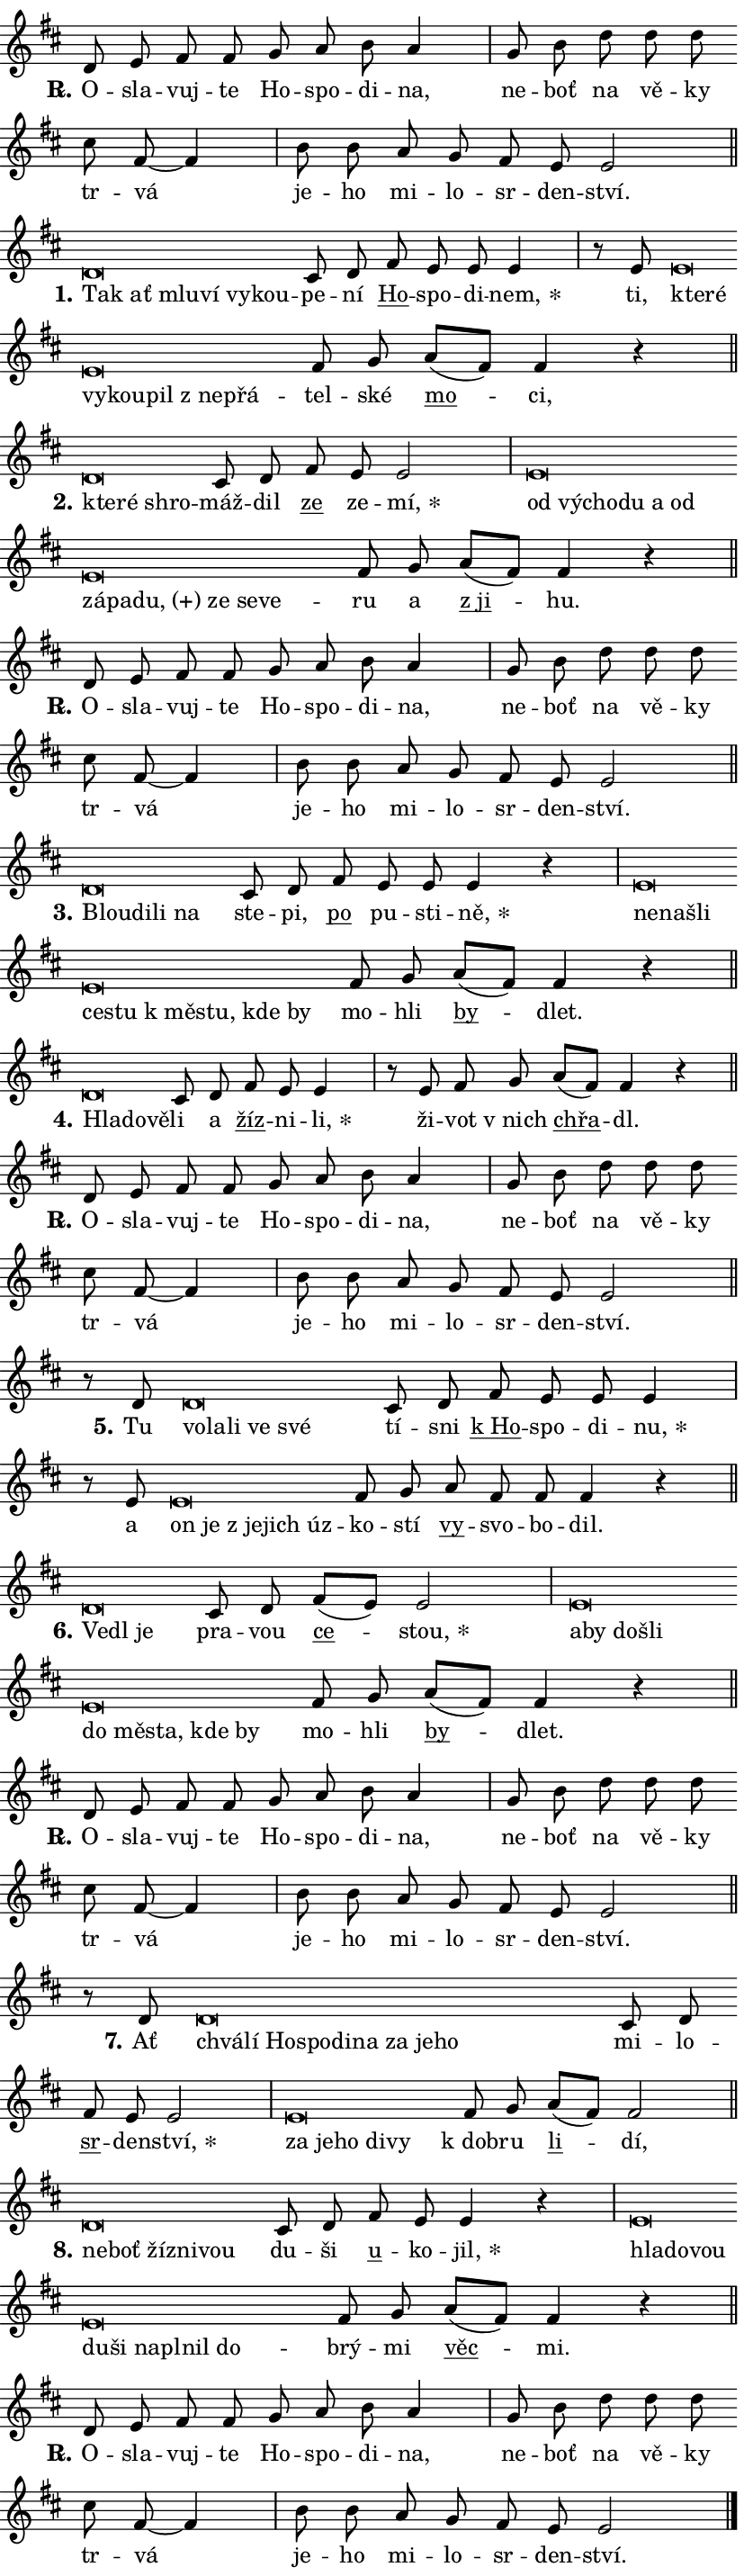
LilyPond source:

\version "2.24.0"
\header { tagline = "" }
\paper {
  indent = 0\cm
  top-margin = 0\cm
  right-margin = 0.13\cm % to fit lyric hyphens
  bottom-margin = 0\cm
  left-margin = 0\cm
  paper-width = 14\cm
  page-breaking = #ly:one-page-breaking
  system-system-spacing.basic-distance = #11
  score-system-spacing.basic-distance = #11
  ragged-last = ##f
}


%% Author: Thomas Morley
%% https://lists.gnu.org/archive/html/lilypond-user/2020-05/msg00002.html
#(define (line-position grob)
"Returns position of @var[grob} in current system:
   @code{'start}, if at first time-step
   @code{'end}, if at last time-step
   @code{'middle} otherwise
"
  (let* ((col (ly:item-get-column grob))
         (ln (ly:grob-object col 'left-neighbor))
         (rn (ly:grob-object col 'right-neighbor))
         (col-to-check-left (if (ly:grob? ln) ln col))
         (col-to-check-right (if (ly:grob? rn) rn col))
         (break-dir-left
           (and
             (ly:grob-property col-to-check-left 'non-musical #f)
             (ly:item-break-dir col-to-check-left)))
         (break-dir-right
           (and
             (ly:grob-property col-to-check-right 'non-musical #f)
             (ly:item-break-dir col-to-check-right))))
        (cond ((eqv? 1 break-dir-left) 'start)
              ((eqv? -1 break-dir-right) 'end)
              (else 'middle))))

#(define (tranparent-at-line-position vctor)
  (lambda (grob)
  "Relying on @code{line-position} select the relevant enry from @var{vctor}.
Used to determine transparency,"
    (case (line-position grob)
      ((end) (not (vector-ref vctor 0)))
      ((middle) (not (vector-ref vctor 1)))
      ((start) (not (vector-ref vctor 2))))))

noteHeadBreakVisibility =
#(define-music-function (break-visibility)(vector?)
"Makes @code{NoteHead}s transparent relying on @var{break-visibility}"
#{
  \override NoteHead.transparent =
    #(tranparent-at-line-position break-visibility)
#})

#(define delete-ledgers-for-transparent-note-heads
  (lambda (grob)
    "Reads whether a @code{NoteHead} is transparent.
If so this @code{NoteHead} is removed from @code{'note-heads} from
@var{grob}, which is supposed to be @code{LedgerLineSpanner}.
As a result ledgers are not printed for this @code{NoteHead}"
    (let* ((nhds-array (ly:grob-object grob 'note-heads))
           (nhds-list
             (if (ly:grob-array? nhds-array)
                 (ly:grob-array->list nhds-array)
                 '()))
           ;; Relies on the transparent-property being done before
           ;; Staff.LedgerLineSpanner.after-line-breaking is executed.
           ;; This is fragile ...
           (to-keep
             (remove
               (lambda (nhd)
                 (ly:grob-property nhd 'transparent #f))
               nhds-list)))
      ;; TODO find a better method to iterate over grob-arrays, similiar
      ;; to filter/remove etc for lists
      ;; For now rebuilt from scratch
      (set! (ly:grob-object grob 'note-heads)  '())
      (for-each
        (lambda (nhd)
          (ly:pointer-group-interface::add-grob grob 'note-heads nhd))
        to-keep))))

squashNotes = {
  \override NoteHead.X-extent = #'(-0.2 . 0.2)
  \override NoteHead.Y-extent = #'(-0.75 . 0)
  \override NoteHead.stencil =
    #(lambda (grob)
       (let ((pos (ly:grob-property grob 'staff-position)))
         (begin
           (if (< pos -7) (display "ERROR: Lower brevis then expected\n") (display ""))
           (if (<= pos -6) ly:text-interface::print ly:note-head::print))))
}
unSquashNotes = {
  \revert NoteHead.X-extent
  \revert NoteHead.Y-extent
  \revert NoteHead.stencil
}

hideNotes = \noteHeadBreakVisibility #begin-of-line-visible
unHideNotes = \noteHeadBreakVisibility #all-visible

% work-around for resetting accidentals
% https://lilypond.org/doc/v2.23/Documentation/notation/displaying-rhythms#unmetered-music
cadenzaMeasure = {
  \cadenzaOff
  \partial 1024 s1024
  \cadenzaOn
}

#(define-markup-command (accent layout props text) (markup?)
  "Underline accented syllable"
  (interpret-markup layout props
    #{\markup \override #'(offset . 4.3) \underline { #text }#}))

responsum = \markup \concat {
  "R" \hspace #-1.05 \path #0.1 #'((moveto 0 0.07) (lineto 0.9 0.8)) \hspace #0.05 "."
}

spaceSize = #0.6828661417322834 % exact space size for TeX Gyre Schola

\layout {
  \context {
    \Staff
    \remove "Time_signature_engraver"
    \override LedgerLineSpanner.after-line-breaking = #delete-ledgers-for-transparent-note-heads
  }
  \context {
    \Lyrics {
      \override LyricSpace.minimum-distance = \spaceSize
      \override LyricText.font-name = #"TeX Gyre Schola"
      \override LyricText.font-size = 1
      \override StanzaNumber.font-name = #"TeX Gyre Schola Bold"
      \override StanzaNumber.font-size = 1
    }
  }
  \context {
    \Score 
    \override NoteHead.text =
      #(lambda (grob) 
        (let ((pos (ly:grob-property grob 'staff-position)))
          #{\markup {
            \combine
              \halign #-0.55 \raise #(if (= pos -6) 0 0.5) \override #'(thickness . 2) \draw-line #'(3.2 . 0)
              \musicglyph "noteheads.sM1"
          }#}))
  }
}

% magnetic-lyrics.ily
%
%   written by
%     Jean Abou Samra <jean@abou-samra.fr>
%     Werner Lemberg <wl@gnu.org>
%
%   adapted by
%     Jiri Hon <jiri.hon@gmail.com>
%
% Version 2022-Apr-15

% https://www.mail-archive.com/lilypond-user@gnu.org/msg149350.html

#(define (Left_hyphen_pointer_engraver context)
   "Collect syllable-hyphen-syllable occurrences in lyrics and store
them in properties.  This engraver only looks to the left.  For
example, if the lyrics input is @code{foo -- bar}, it does the
following.

@itemize @bullet
@item
Set the @code{text} property of the @code{LyricHyphen} grob between
@q{foo} and @q{bar} to @code{foo}.

@item
Set the @code{left-hyphen} property of the @code{LyricText} grob with
text @q{foo} to the @code{LyricHyphen} grob between @q{foo} and
@q{bar}.
@end itemize

Use this auxiliary engraver in combination with the
@code{lyric-@/text::@/apply-@/magnetic-@/offset!} hook."
   (let ((hyphen #f)
         (text #f))
     (make-engraver
      (acknowledgers
       ((lyric-syllable-interface engraver grob source-engraver)
        (set! text grob)))
      (end-acknowledgers
       ((lyric-hyphen-interface engraver grob source-engraver)
        ;(when (not (grob::has-interface grob 'lyric-space-interface))
          (set! hyphen grob)));)
      ((stop-translation-timestep engraver)
       (when (and text hyphen)
         (ly:grob-set-object! text 'left-hyphen hyphen))
       (set! text #f)
       (set! hyphen #f)))))

#(define (lyric-text::apply-magnetic-offset! grob)
   "If the space between two syllables is less than the value in
property @code{LyricText@/.details@/.squash-threshold}, move the right
syllable to the left so that it gets concatenated with the left
syllable.

Use this function as a hook for
@code{LyricText@/.after-@/line-@/breaking} if the
@code{Left_@/hyphen_@/pointer_@/engraver} is active."
   (let ((hyphen (ly:grob-object grob 'left-hyphen #f)))
     (when hyphen
       (let ((left-text (ly:spanner-bound hyphen LEFT)))
         (when (grob::has-interface left-text 'lyric-syllable-interface)
           (let* ((common (ly:grob-common-refpoint grob left-text X))
                  (this-x-ext (ly:grob-extent grob common X))
                  (left-x-ext
                   (begin
                     ;; Trigger magnetism for left-text.
                     (ly:grob-property left-text 'after-line-breaking)
                     (ly:grob-extent left-text common X)))
                  ;; `delta` is the gap width between two syllables.
                  (delta (- (interval-start this-x-ext)
                            (interval-end left-x-ext)))
                  (details (ly:grob-property grob 'details))
                  (threshold (assoc-get 'squash-threshold details 0.2)))
             (when (< delta threshold)
               (let* (;; We have to manipulate the input text so that
                      ;; ligatures crossing syllable boundaries are not
                      ;; disabled.  For languages based on the Latin
                      ;; script this is essentially a beautification.
                      ;; However, for non-Western scripts it can be a
                      ;; necessity.
                      (lt (ly:grob-property left-text 'text))
                      (rt (ly:grob-property grob 'text))
                      (is-space (grob::has-interface hyphen 'lyric-space-interface))
                      (space (if is-space " " ""))
                      (extra-delta (if is-space spaceSize 0))
                      ;; Append new syllable.
                      (ltrt-space (if (and (string? lt) (string? rt))
                                (string-append lt space rt)
                                (make-concat-markup (list lt space rt))))
                      ;; Right-align `ltrt` to the right side.
                      (ltrt-space-markup (grob-interpret-markup
                               grob
                               (make-translate-markup
                                (cons (interval-length this-x-ext) 0)
                                (make-right-align-markup ltrt-space)))))
                 (begin
                   ;; Don't print `left-text`.
                   (ly:grob-set-property! left-text 'stencil #f)
                   ;; Set text and stencil (which holds all collected
                   ;; syllables so far) and shift it to the left.
                   (ly:grob-set-property! grob 'text ltrt-space)
                   (ly:grob-set-property! grob 'stencil ltrt-space-markup)
                   (ly:grob-translate-axis! grob (- (- delta extra-delta)) X))))))))))


#(define (lyric-hyphen::displace-bounds-first grob)
   ;; Make very sure this callback isn't triggered too early.
   (let ((left (ly:spanner-bound grob LEFT))
         (right (ly:spanner-bound grob RIGHT)))
     (ly:grob-property left 'after-line-breaking)
     (ly:grob-property right 'after-line-breaking)
     (ly:lyric-hyphen::print grob)))

squashThreshold = #0.4

\layout {
  \context {
    \Lyrics
    \consists #Left_hyphen_pointer_engraver
    \override LyricText.after-line-breaking =
      #lyric-text::apply-magnetic-offset!
    \override LyricHyphen.stencil = #lyric-hyphen::displace-bounds-first
    \override LyricText.details.squash-threshold = \squashThreshold
    \override LyricHyphen.minimum-distance = 0
    \override LyricHyphen.minimum-length = \squashThreshold
  }
}

squashText = \override LyricText.details.squash-threshold = 9999
unSquashText = \override LyricText.details.squash-threshold = \squashThreshold

leftText = \override LyricText.self-alignment-X = #LEFT
unLeftText = \revert LyricText.self-alignment-X

starOffset = #(lambda (grob) 
                (let ((x_offset (ly:self-alignment-interface::aligned-on-x-parent grob)))
                  (if (= x_offset 0) 0 (+ x_offset 1.2))))

star = #(define-music-function (syllable)(string?)
"Append star separator at the end of a syllable"
#{
  \once \override LyricText.X-offset = #starOffset
  \lyricmode { \markup {
    #syllable
    \override #'((font-name . "TeX Gyre Schola Bold")) \hspace #0.2 \lower #0.65 \larger "*"
  } }
#})

starAccent = #(define-music-function (syllable)(string?)
"Append star separator at the end of a syllable and make accent"
#{
  \once \override LyricText.X-offset = #starOffset
  \lyricmode { \markup {
    \accent #syllable
    \override #'((font-name . "TeX Gyre Schola Bold")) \hspace #0.2 \lower #0.65 \larger "*"
  } }
#})

breath = #(define-music-function (syllable)(string?)
"Append breathing indicator at the end of a syllable"
#{
  \lyricmode { \markup { #syllable "+" } }
#})

optionalBreath = #(define-music-function (syllable)(string?)
"Append optional breathing indicator at the end of a syllable"
#{
  \lyricmode { \markup { #syllable "(+)" } }
#})


\score {
    <<
        \new Voice = "melody" { \cadenzaOn \key d \major \relative { d'8 e fis fis g a b a4 \cadenzaMeasure \bar "|" g8 b d d d \bar "" cis fis,~ fis4 \cadenzaMeasure \bar "|" b8 b a g fis e e2 \cadenzaMeasure \bar "||" \break } }
        \new Lyrics \lyricsto "melody" { \lyricmode { \set stanza = \responsum
O -- sla -- vuj -- te Ho -- spo -- di -- na, ne -- boť na vě -- ky tr -- vá je -- ho mi -- lo -- sr -- den -- ství. } }
    >>
    \layout {}
}

\score {
    <<
        \new Voice = "melody" { \cadenzaOn \key d \major \relative { \squashNotes d'\breve*1/16 \hideNotes \breve*1/16 \bar "" \breve*1/16 \bar "" \breve*1/16 \bar "" \breve*1/16 \breve*1/16 \bar "" \unHideNotes \unSquashNotes cis8 d \bar "" fis e e e4 \cadenzaMeasure \bar "|" r8 e8 \squashNotes e\breve*1/16 \hideNotes \breve*1/16 \bar "" \breve*1/16 \bar "" \breve*1/16 \bar "" \breve*1/16 \bar "" \breve*1/16 \breve*1/16 \bar "" \unHideNotes \unSquashNotes fis8 g \bar "" a[( fis)] fis4 r \cadenzaMeasure \bar "||" \break } }
        \new Lyrics \lyricsto "melody" { \lyricmode { \set stanza = "1."
\leftText Tak \squashText ať mlu -- ví vy -- kou -- \unLeftText \unSquashText pe -- ní \markup \accent Ho -- spo -- di -- \star nem, ti, \leftText kte -- \squashText ré vy -- kou -- pil "z ne" -- přá -- \unLeftText \unSquashText tel -- ské \markup \accent mo -- ci, } }
    >>
    \layout {}
}

\score {
    <<
        \new Voice = "melody" { \cadenzaOn \key d \major \relative { \squashNotes d'\breve*1/16 \hideNotes \breve*1/16 \breve*1/16 \bar "" \unHideNotes \unSquashNotes cis8 d \bar "" fis e e2 \cadenzaMeasure \bar "|" \squashNotes e\breve*1/16 \hideNotes \breve*1/16 \bar "" \breve*1/16 \bar "" \breve*1/16 \bar "" \breve*1/16 \bar "" \breve*1/16 \bar "" \breve*1/16 \bar "" \breve*1/16 \bar "" \breve*1/16 \bar "" \breve*1/16 \bar "" \breve*1/16 \breve*1/16 \bar "" \unHideNotes \unSquashNotes fis8 g \bar "" a[( fis)] fis4 r \cadenzaMeasure \bar "||" \break } }
        \new Lyrics \lyricsto "melody" { \lyricmode { \set stanza = "2."
\leftText kte -- \squashText ré shro -- \unLeftText \unSquashText máž -- dil \markup \accent ze ze -- \star mí, \leftText od \squashText vý -- cho -- du a od zá -- pa -- \optionalBreath du, ze se -- ve -- \unLeftText \unSquashText ru a \markup \accent "z ji" -- hu. } }
    >>
    \layout {}
}

\score {
    <<
        \new Voice = "melody" { \cadenzaOn \key d \major \relative { d'8 e fis fis g a b a4 \cadenzaMeasure \bar "|" g8 b d d d \bar "" cis fis,~ fis4 \cadenzaMeasure \bar "|" b8 b a g fis e e2 \cadenzaMeasure \bar "||" \break } }
        \new Lyrics \lyricsto "melody" { \lyricmode { \set stanza = \responsum
O -- sla -- vuj -- te Ho -- spo -- di -- na, ne -- boť na vě -- ky tr -- vá je -- ho mi -- lo -- sr -- den -- ství. } }
    >>
    \layout {}
}

\score {
    <<
        \new Voice = "melody" { \cadenzaOn \key d \major \relative { \squashNotes d'\breve*1/16 \hideNotes \breve*1/16 \bar "" \breve*1/16 \breve*1/16 \bar "" \unHideNotes \unSquashNotes cis8 d \bar "" fis e e e4 r \cadenzaMeasure \bar "|" \squashNotes e\breve*1/16 \hideNotes \breve*1/16 \bar "" \breve*1/16 \bar "" \breve*1/16 \bar "" \breve*1/16 \bar "" \breve*1/16 \bar "" \breve*1/16 \bar "" \breve*1/16 \breve*1/16 \bar "" \unHideNotes \unSquashNotes fis8 g \bar "" a[( fis)] fis4 r \cadenzaMeasure \bar "||" \break } }
        \new Lyrics \lyricsto "melody" { \lyricmode { \set stanza = "3."
\leftText Blou -- \squashText di -- li na \unLeftText \unSquashText ste -- pi, \markup \accent po pu -- sti -- \star ně, \leftText ne -- \squashText na -- šli ce -- stu "k mě" -- stu, kde by \unLeftText \unSquashText mo -- hli \markup \accent by -- dlet. } }
    >>
    \layout {}
}

\score {
    <<
        \new Voice = "melody" { \cadenzaOn \key d \major \relative { \squashNotes d'\breve*1/16 \hideNotes \breve*1/16 \breve*1/16 \bar "" \unHideNotes \unSquashNotes cis8 d \bar "" fis e e4 \cadenzaMeasure \bar "|" r8 e8 fis8 g \bar "" a[( fis)] fis4 r \cadenzaMeasure \bar "||" \break } }
        \new Lyrics \lyricsto "melody" { \lyricmode { \set stanza = "4."
\leftText Hla -- \squashText do -- vě -- \unLeftText \unSquashText li a \markup \accent žíz -- ni -- \star li, ži -- vot "v nich" \markup \accent chřa -- dl. } }
    >>
    \layout {}
}

\score {
    <<
        \new Voice = "melody" { \cadenzaOn \key d \major \relative { d'8 e fis fis g a b a4 \cadenzaMeasure \bar "|" g8 b d d d \bar "" cis fis,~ fis4 \cadenzaMeasure \bar "|" b8 b a g fis e e2 \cadenzaMeasure \bar "||" \break } }
        \new Lyrics \lyricsto "melody" { \lyricmode { \set stanza = \responsum
O -- sla -- vuj -- te Ho -- spo -- di -- na, ne -- boť na vě -- ky tr -- vá je -- ho mi -- lo -- sr -- den -- ství. } }
    >>
    \layout {}
}

\score {
    <<
        \new Voice = "melody" { \cadenzaOn \key d \major \relative { r8 d'8 \squashNotes d\breve*1/16 \hideNotes \breve*1/16 \bar "" \breve*1/16 \bar "" \breve*1/16 \breve*1/16 \bar "" \unHideNotes \unSquashNotes cis8 d \bar "" fis e e e4 \cadenzaMeasure \bar "|" r8 e \squashNotes e\breve*1/16 \hideNotes \breve*1/16 \bar "" \breve*1/16 \bar "" \breve*1/16 \breve*1/16 \bar "" \unHideNotes \unSquashNotes fis8 g \bar "" a fis fis fis4 r \cadenzaMeasure \bar "||" \break } }
        \new Lyrics \lyricsto "melody" { \lyricmode { \set stanza = "5."
Tu \leftText vo -- \squashText la -- li ve své \unLeftText \unSquashText tí -- sni \markup \accent "k Ho" -- spo -- di -- \star nu, a \leftText on \squashText je "z je" -- jich úz -- \unLeftText \unSquashText ko -- stí \markup \accent vy -- svo -- bo -- dil. } }
    >>
    \layout {}
}

\score {
    <<
        \new Voice = "melody" { \cadenzaOn \key d \major \relative { \squashNotes d'\breve*1/16 \hideNotes \breve*1/16 \breve*1/16 \bar "" \unHideNotes \unSquashNotes cis8 d \bar "" fis[( e)] e2 \cadenzaMeasure \bar "|" \squashNotes e\breve*1/16 \hideNotes \breve*1/16 \bar "" \breve*1/16 \bar "" \breve*1/16 \bar "" \breve*1/16 \bar "" \breve*1/16 \bar "" \breve*1/16 \bar "" \breve*1/16 \breve*1/16 \bar "" \unHideNotes \unSquashNotes fis8 g \bar "" a[( fis)] fis4 r \cadenzaMeasure \bar "||" \break } }
        \new Lyrics \lyricsto "melody" { \lyricmode { \set stanza = "6."
\leftText Ve -- \squashText dl je \unLeftText \unSquashText pra -- vou \markup \accent ce -- \star stou, \leftText a -- \squashText by do -- šli do mě -- sta, kde by \unLeftText \unSquashText mo -- hli \markup \accent by -- dlet. } }
    >>
    \layout {}
}

\score {
    <<
        \new Voice = "melody" { \cadenzaOn \key d \major \relative { d'8 e fis fis g a b a4 \cadenzaMeasure \bar "|" g8 b d d d \bar "" cis fis,~ fis4 \cadenzaMeasure \bar "|" b8 b a g fis e e2 \cadenzaMeasure \bar "||" \break } }
        \new Lyrics \lyricsto "melody" { \lyricmode { \set stanza = \responsum
O -- sla -- vuj -- te Ho -- spo -- di -- na, ne -- boť na vě -- ky tr -- vá je -- ho mi -- lo -- sr -- den -- ství. } }
    >>
    \layout {}
}

\score {
    <<
        \new Voice = "melody" { \cadenzaOn \key d \major \relative { r8 d'8 \squashNotes d\breve*1/16 \hideNotes \breve*1/16 \bar "" \breve*1/16 \bar "" \breve*1/16 \bar "" \breve*1/16 \bar "" \breve*1/16 \bar "" \breve*1/16 \bar "" \breve*1/16 \breve*1/16 \bar "" \unHideNotes \unSquashNotes cis8 d \bar "" fis e e2 \cadenzaMeasure \bar "|" \squashNotes e\breve*1/16 \hideNotes \breve*1/16 \bar "" \breve*1/16 \bar "" \breve*1/16 \breve*1/16 \bar "" \unHideNotes \unSquashNotes fis8 g \bar "" a[( fis)] fis2 \cadenzaMeasure \bar "||" \break } }
        \new Lyrics \lyricsto "melody" { \lyricmode { \set stanza = "7."
Ať \leftText chvá -- \squashText lí Ho -- spo -- di -- na za je -- ho \unLeftText \unSquashText mi -- lo -- \markup \accent sr -- den -- \star ství, \leftText za \squashText je -- ho di -- vy \unLeftText \unSquashText "k dob" -- ru \markup \accent li -- dí, } }
    >>
    \layout {}
}

\score {
    <<
        \new Voice = "melody" { \cadenzaOn \key d \major \relative { \squashNotes d'\breve*1/16 \hideNotes \breve*1/16 \bar "" \breve*1/16 \bar "" \breve*1/16 \breve*1/16 \bar "" \unHideNotes \unSquashNotes cis8 d \bar "" fis e e4 r \cadenzaMeasure \bar "|" \squashNotes e\breve*1/16 \hideNotes \breve*1/16 \bar "" \breve*1/16 \bar "" \breve*1/16 \bar "" \breve*1/16 \bar "" \breve*1/16 \bar "" \breve*1/16 \bar "" \breve*1/16 \breve*1/16 \bar "" \unHideNotes \unSquashNotes fis8 g \bar "" a[( fis)] fis4 r \cadenzaMeasure \bar "||" \break } }
        \new Lyrics \lyricsto "melody" { \lyricmode { \set stanza = "8."
\leftText ne -- \squashText boť žíz -- ni -- vou \unLeftText \unSquashText du -- ši \markup \accent u -- ko -- \star jil, \leftText hla -- \squashText do -- vou du -- ši na -- pl -- nil do -- \unLeftText \unSquashText brý -- mi \markup \accent věc -- mi. } }
    >>
    \layout {}
}

\score {
    <<
        \new Voice = "melody" { \cadenzaOn \key d \major \relative { d'8 e fis fis g a b a4 \cadenzaMeasure \bar "|" g8 b d d d \bar "" cis fis,~ fis4 \cadenzaMeasure \bar "|" b8 b a g fis e e2 \cadenzaMeasure \bar "||" \break } \bar "|." }
        \new Lyrics \lyricsto "melody" { \lyricmode { \set stanza = \responsum
O -- sla -- vuj -- te Ho -- spo -- di -- na, ne -- boť na vě -- ky tr -- vá je -- ho mi -- lo -- sr -- den -- ství. } }
    >>
    \layout {}
}
